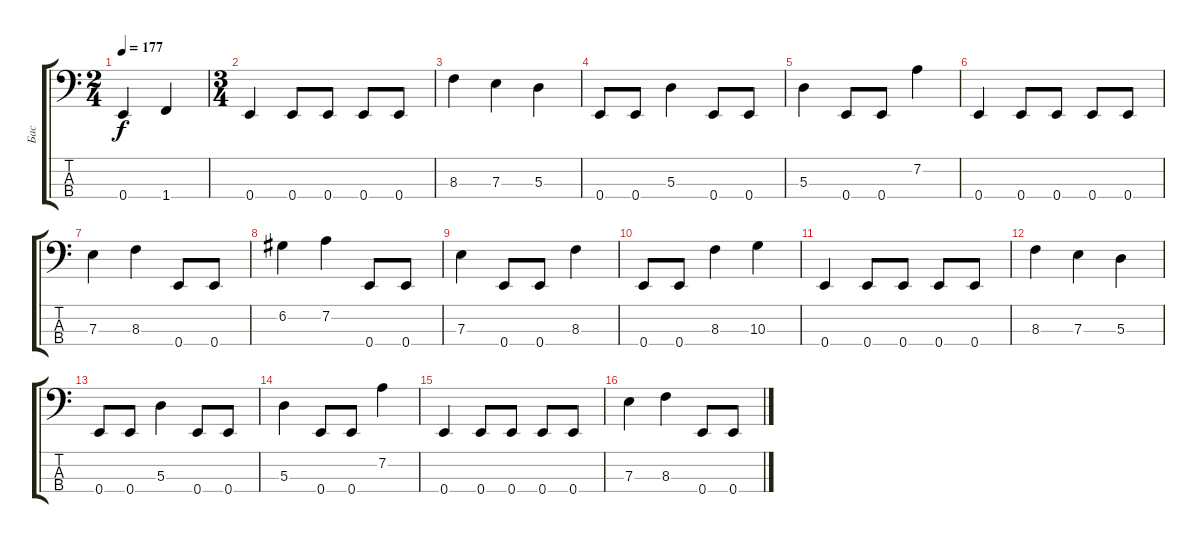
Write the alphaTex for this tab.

\track ("Бас" "Бас") {instrument electricbasspick}
\staff {score tabs}
\tuning (G2 D2 A1 E1) {hide}
\ts (2 4)
\tempo 177
\clef f4
\ks c
0.4.4{dy f} 1.4.4 |
\ts (3 4)
0.4.4 0.4.8 0.4.8 0.4.8 0.4.8 |
8.3.4 7.3.4 5.3.4 |
0.4.8 0.4.8 5.3.4 0.4.8 0.4.8 |
5.3.4 0.4.8 0.4.8 7.2.4 |
0.4.4 0.4.8 0.4.8 0.4.8 0.4.8 |
7.3.4 8.3.4 0.4.8 0.4.8 |
6.2.4 7.2.4 0.4.8 0.4.8 |
7.3.4 0.4.8 0.4.8 8.3.4 |
0.4.8 0.4.8 8.3.4 10.3.4 |
0.4.4 0.4.8 0.4.8 0.4.8 0.4.8 |
8.3.4 7.3.4 5.3.4 |
0.4.8 0.4.8 5.3.4 0.4.8 0.4.8 |
5.3.4 0.4.8 0.4.8 7.2.4 |
0.4.4 0.4.8 0.4.8 0.4.8 0.4.8 |
7.3.4 8.3.4 0.4.8 0.4.8
